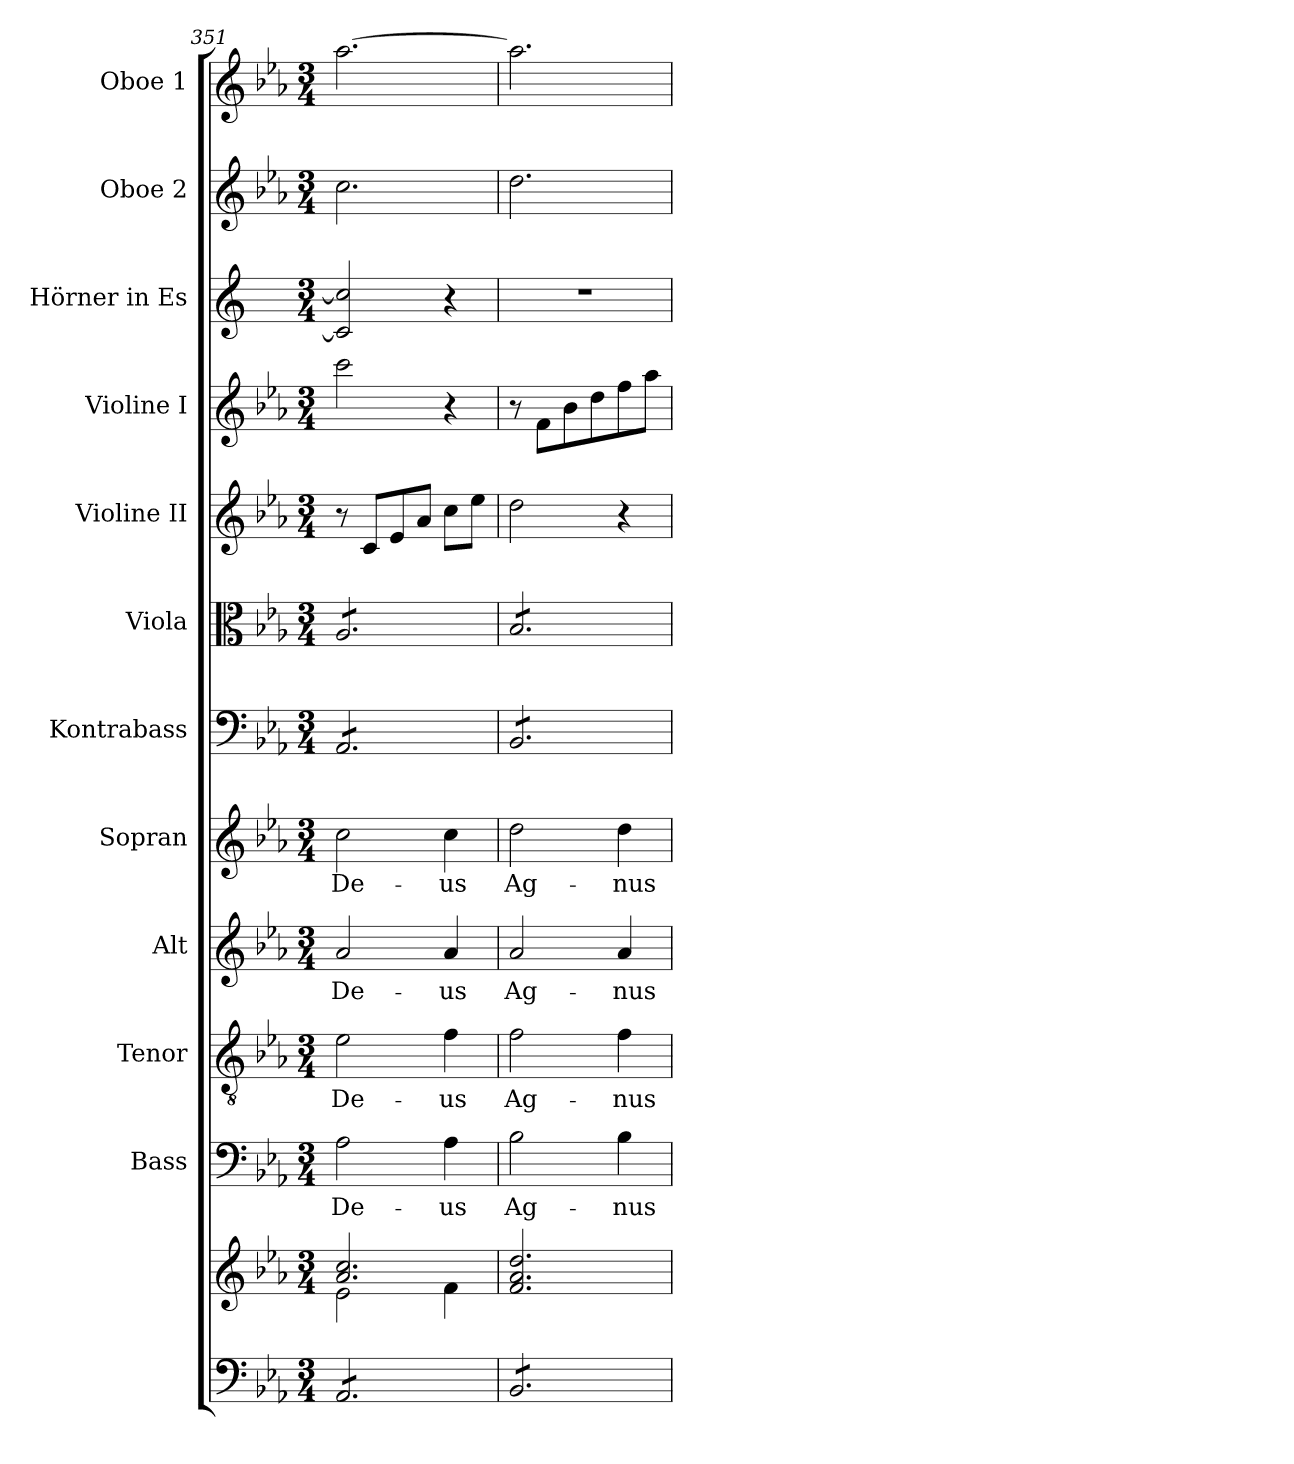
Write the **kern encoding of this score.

**kern	**kern	**kern	**text	**kern	**text	**kern	**text	**kern	**text	**kern	**kern	**kern	**kern	**kern	**kern	**kern
*part12	*part12	*part11	*part11	*part10	*part10	*part9	*part9	*part8	*part8	*part7	*part6	*part5	*part4	*part3	*part2	*part1
*staff13	*staff12	*staff11	*staff11	*staff10	*staff10	*staff9	*staff9	*staff8	*staff8	*staff7	*staff6	*staff5	*staff4	*staff3	*staff2	*staff1
*	*	*I"Bass	*	*I"Tenor	*	*I"Alt	*	*I"Sopran	*	*I"Kontrabass	*I"Viola	*I"Violine II	*I"Violine I	*I"Hörner in Es	*I"Oboe 2	*I"Oboe 1
*	*	*I'B.	*	*I'T.	*	*I'A.	*	*I'S.	*	*I'Kb.	*I'Vla.	*I'Vl. II	*I'Vl. I	*	*I'Ob. 2	*I'Ob. 1
!!LO:PB:g=z
*clefF4	*clefG2	*clefF4	*	*clefGv2	*	*clefG2	*	*clefG2	*	*clefF4	*clefC3	*clefG2	*clefG2	*clefG2	*clefG2	*clefG2
*	*	*	*	*	*	*	*	*	*	*ITrd7c12	*	*	*	*ITrd5c9	*	*
*k[b-e-a-]	*k[b-e-a-]	*k[b-e-a-]	*	*k[b-e-a-]	*	*k[b-e-a-]	*	*k[b-e-a-]	*	*k[b-e-a-]	*k[b-e-a-]	*k[b-e-a-]	*k[b-e-a-]	*k[b-e-a-]	*k[b-e-a-]	*k[b-e-a-]
*E-:	*E-:	*E-:	*	*E-:	*	*E-:	*	*E-:	*	*E-:	*E-:	*E-:	*E-:	*E-:	*E-:	*E-:
*M3/4	*M3/4	*M3/4	*	*M3/4	*	*M3/4	*	*M3/4	*	*M3/4	*M3/4	*M3/4	*M3/4	*M3/4	*M3/4	*M3/4
=351	=351	=351	=351	=351	=351	=351	=351	=351	=351	=351	=351	=351	=351	=351	=351	=351
*	*^	*	*	*	*	*	*	*	*	*	*	*	*	*	*	*
!	!	!	!	!LO:LY:b	!	!LO:LY:b	!	!LO:LY:b	!	!LO:LY:b	!	!	!	!	!	!	!
*tremolo	*	*	*	*	*	*	*	*	*	*	*	*	*	*	*	*	*
*	*	*	*	*	*	*	*	*	*	*	*tremolo	*	*	*	*	*	*
*	*	*	*	*	*	*	*	*	*	*	*	*tremolo	*	*	*	*	*
8AA-/L	2.a-/ 2.cc/	2e-\	2A-\	De-	2e-\	De-	2a-/	De-	2cc\	De-	8AAA-/L	8A-/L	8r	2ccc\	2E-/] 2e-/]	2.cc\	[2.aa-\
8AA-/	.	.	.	.	.	.	.	.	.	.	8AAA-/	8A-/	8c/L	.	.	.	.
8AA-/	.	.	.	.	.	.	.	.	.	.	8AAA-/	8A-/	8e-/	.	.	.	.
8AA-/	.	.	.	.	.	.	.	.	.	.	8AAA-/	8A-/	8a-/J	.	.	.	.
!	!	!	!	!LO:LY:b	!	!LO:LY:b	!	!LO:LY:b	!	!LO:LY:b	!	!	!	!	!	!	!
8AA-/	.	4f\	4A-\	-us	4f\	-us	4a-/	-us	4cc\	-us	8AAA-/	8A-/	8cc\L	4r	4r	.	.
8AA-/J	.	.	.	.	.	.	.	.	.	.	8AAA-/J	8A-/J	8ee-\J	.	.	.	.
*	*v	*v	*	*	*	*	*	*	*	*	*	*	*	*	*	*	*
=352	=352	=352	=352	=352	=352	=352	=352	=352	=352	=352	=352	=352	=352	=352	=352	=352
!	!	!	!LO:LY:b	!	!LO:LY:b	!	!LO:LY:b	!	!LO:LY:b	!	!	!	!	!	!	!
8BB-/L	2.f/ 2.a-/ 2.dd/	2B-\	Ag-	2f\	Ag-	2a-/	Ag-	2dd\	Ag-	8BBB-/L	8B-/L	2dd\	8r	2.r	2.dd\	2.aa-\]
8BB-/	.	.	.	.	.	.	.	.	.	8BBB-/	8B-/	.	8f\L	.	.	.
8BB-/	.	.	.	.	.	.	.	.	.	8BBB-/	8B-/	.	8b-\	.	.	.
8BB-/	.	.	.	.	.	.	.	.	.	8BBB-/	8B-/	.	8dd\	.	.	.
!	!	!	!LO:LY:b	!	!LO:LY:b	!	!LO:LY:b	!	!LO:LY:b	!	!	!	!	!	!	!
8BB-/	.	4B-\	-nus	4f\	-nus	4a-/	-nus	4dd\	-nus	8BBB-/	8B-/	4r	8ff\	.	.	.
8BB-/J	.	.	.	.	.	.	.	.	.	8BBB-/J	8B-/J	.	8aa-\J	.	.	.
*	*	*	*	*	*	*	*	*	*	*	*Xtremolo	*	*	*	*	*
*	*	*	*	*	*	*	*	*	*	*Xtremolo	*	*	*	*	*	*
*Xtremolo	*	*	*	*	*	*	*	*	*	*	*	*	*	*	*	*
=	=	=	=	=	=	=	=	=	=	=	=	=	=	=	=	=
*-	*-	*-	*-	*-	*-	*-	*-	*-	*-	*-	*-	*-	*-	*-	*-	*-
